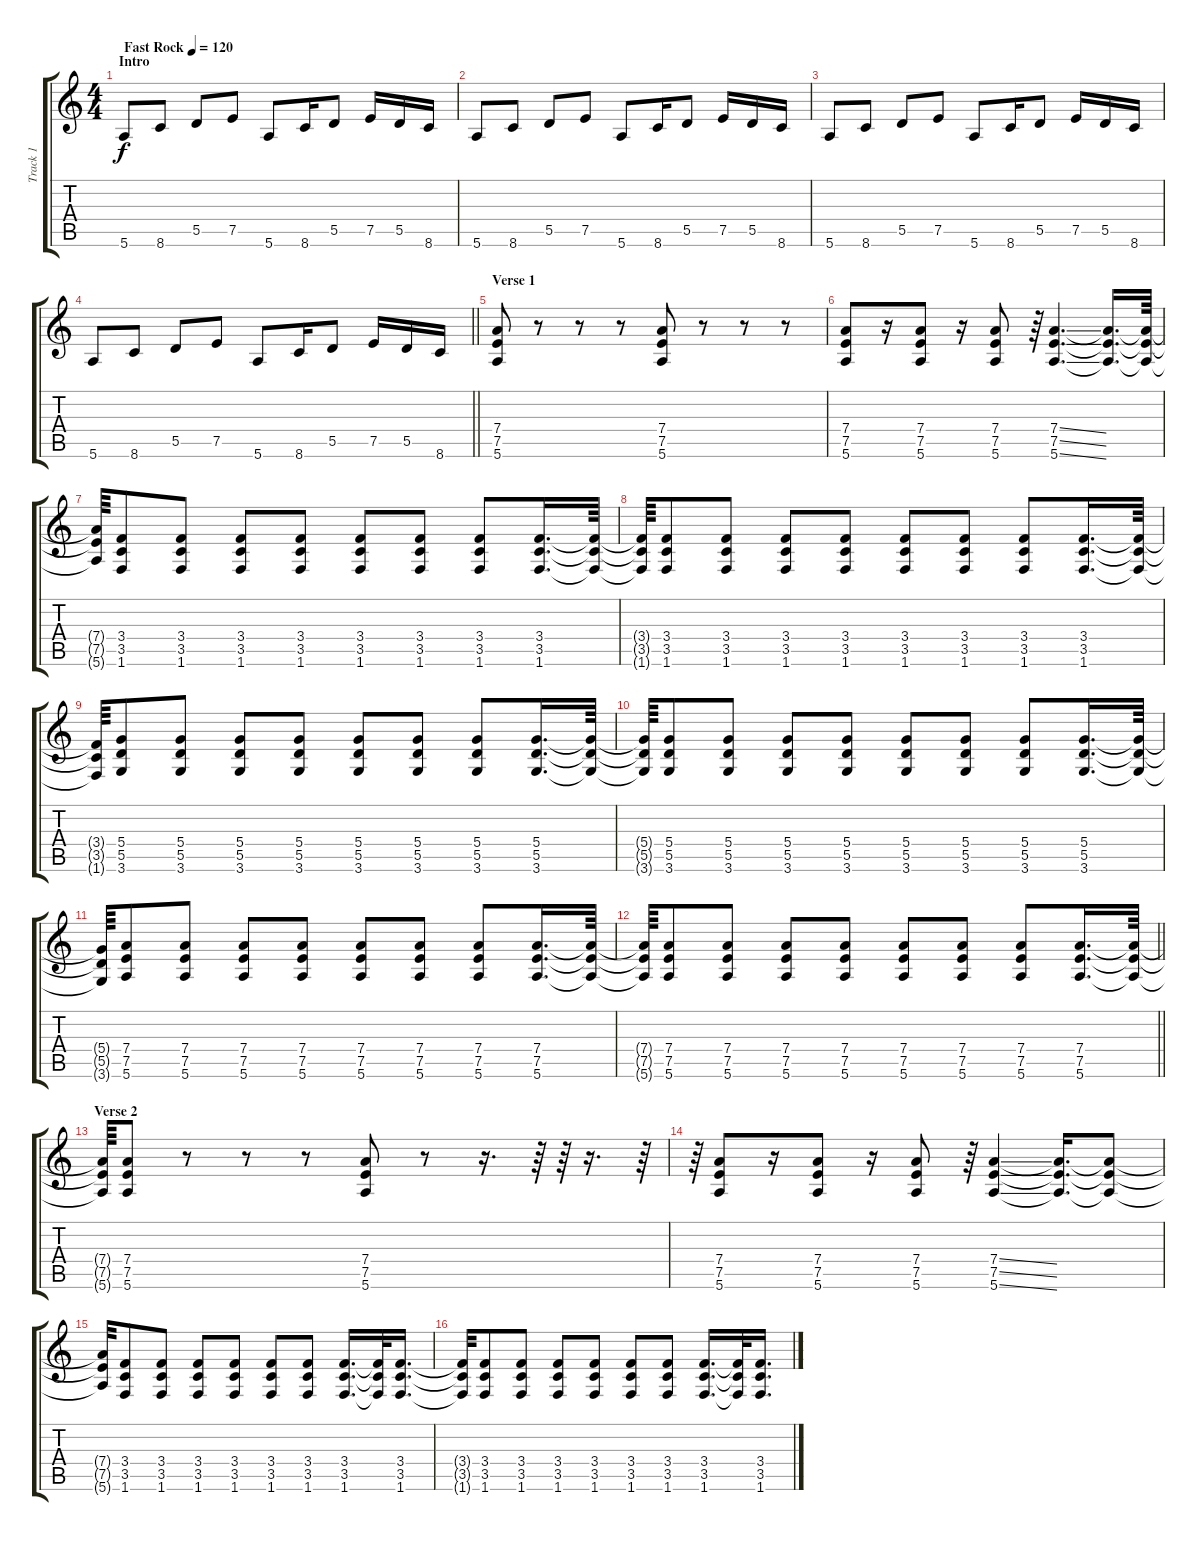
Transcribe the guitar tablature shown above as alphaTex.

\track ("Track 1" "Track 1") {instrument electricbasspick}
\staff {score tabs}
\tuning (E4 B3 G3 D3 A2 E2) {hide}
\ts (4 4)
\section ("" "Intro")
\tempo (120 "Fast Rock")
\clef g2
\ks c
5.6.8{dy f instrument electricbasspick} 8.6.8 5.5.8 7.5.8 5.6.8 8.6.16 5.5.8 7.5.16 5.5.16 8.6.16 |
5.6.8 8.6.8 5.5.8 7.5.8 5.6.8 8.6.16 5.5.8 7.5.16 5.5.16 8.6.16 |
5.6.8 8.6.8 5.5.8 7.5.8 5.6.8 8.6.16 5.5.8 7.5.16 5.5.16 8.6.16 |
\barLineRight lightlight
5.6.8 8.6.8 5.5.8 7.5.8 5.6.8 8.6.16 5.5.8 7.5.16 5.5.16 8.6.16 |
\section ("" "Verse 1")
(7.4 7.5 5.6).8 r.8 r.8 r.8 (7.4 7.5 5.6).8 r.8 r.8 r.8 |
(7.4 7.5 5.6).8 r.16 (7.4 7.5 5.6).8 r.16 (7.4 7.5 5.6).8 r.64 (7.4{ss} 7.5{ss} 5.6{ss}).4{d} (7.4{t} 7.5{t} 5.6{t}).16{d} (7.4{t} 7.5{t} 5.6{t}).64 |
(7.4{t} 7.5{t} 5.6{t}).64 (3.4 3.5 1.6).8 (3.4 3.5 1.6).8 (3.4 3.5 1.6).8 (3.4 3.5 1.6).8 (3.4 3.5 1.6).8 (3.4 3.5 1.6).8 (3.4 3.5 1.6).8 (3.4 3.5 1.6).16{d} (3.4{t} 3.5{t} 1.6{t}).64 |
(3.4{t} 3.5{t} 1.6{t}).64 (3.4 3.5 1.6).8 (3.4 3.5 1.6).8 (3.4 3.5 1.6).8 (3.4 3.5 1.6).8 (3.4 3.5 1.6).8 (3.4 3.5 1.6).8 (3.4 3.5 1.6).8 (3.4 3.5 1.6).16{d} (3.4{t} 3.5{t} 1.6{t}).64 |
(3.4{t} 3.5{t} 1.6{t}).64 (5.4 5.5 3.6).8 (5.4 5.5 3.6).8 (5.4 5.5 3.6).8 (5.4 5.5 3.6).8 (5.4 5.5 3.6).8 (5.4 5.5 3.6).8 (5.4 5.5 3.6).8 (5.4 5.5 3.6).16{d} (5.4{t} 5.5{t} 3.6{t}).64 |
(5.4{t} 5.5{t} 3.6{t}).64 (5.4 5.5 3.6).8 (5.4 5.5 3.6).8 (5.4 5.5 3.6).8 (5.4 5.5 3.6).8 (5.4 5.5 3.6).8 (5.4 5.5 3.6).8 (5.4 5.5 3.6).8 (5.4 5.5 3.6).16{d} (5.4{t} 5.5{t} 3.6{t}).64 |
(5.4{t} 5.5{t} 3.6{t}).64 (7.4 7.5 5.6).8 (7.4 7.5 5.6).8 (7.4 7.5 5.6).8 (7.4 7.5 5.6).8 (7.4 7.5 5.6).8 (7.4 7.5 5.6).8 (7.4 7.5 5.6).8 (7.4 7.5 5.6).16{d} (7.4{t} 7.5{t} 5.6{t}).64 |
\barLineRight lightlight
(7.4{t} 7.5{t} 5.6{t}).64 (7.4 7.5 5.6).8 (7.4 7.5 5.6).8 (7.4 7.5 5.6).8 (7.4 7.5 5.6).8 (7.4 7.5 5.6).8 (7.4 7.5 5.6).8 (7.4 7.5 5.6).8 (7.4 7.5 5.6).16{d} (7.4{t} 7.5{t} 5.6{t}).64 |
\section ("" "Verse 2")
(7.4{t} 7.5{t} 5.6{t}).64 (7.4 7.5 5.6).8 r.8 r.8 r.8 (7.4 7.5 5.6).8 r.8 r.16{d} r.64 r.64 r.16{d} r.64 |
r.64 (7.4 7.5 5.6).8 r.16 (7.4 7.5 5.6).8 r.16 (7.4 7.5 5.6).8 r.64 (7.4{ss} 7.5{ss} 5.6{ss}).4 (7.4{t} 7.5{t} 5.6{t}).16{d} (7.4{t} 7.5{t} 5.6{t}).8 |
(7.4{t} 7.5{t} 5.6{t}).32 (3.4 3.5 1.6).8 (3.4 3.5 1.6).8 (3.4 3.5 1.6).8 (3.4 3.5 1.6).8 (3.4 3.5 1.6).8 (3.4 3.5 1.6).8 (3.4 3.5 1.6).16{d} (3.4{t} 3.5{t} 1.6{t}).32 (3.4 3.5 1.6).16{d} |
(3.4{t} 3.5{t} 1.6{t}).32 (3.4 3.5 1.6).8 (3.4 3.5 1.6).8 (3.4 3.5 1.6).8 (3.4 3.5 1.6).8 (3.4 3.5 1.6).8 (3.4 3.5 1.6).8 (3.4 3.5 1.6).16{d} (3.4{t} 3.5{t} 1.6{t}).32 (3.4 3.5 1.6).16{d}
